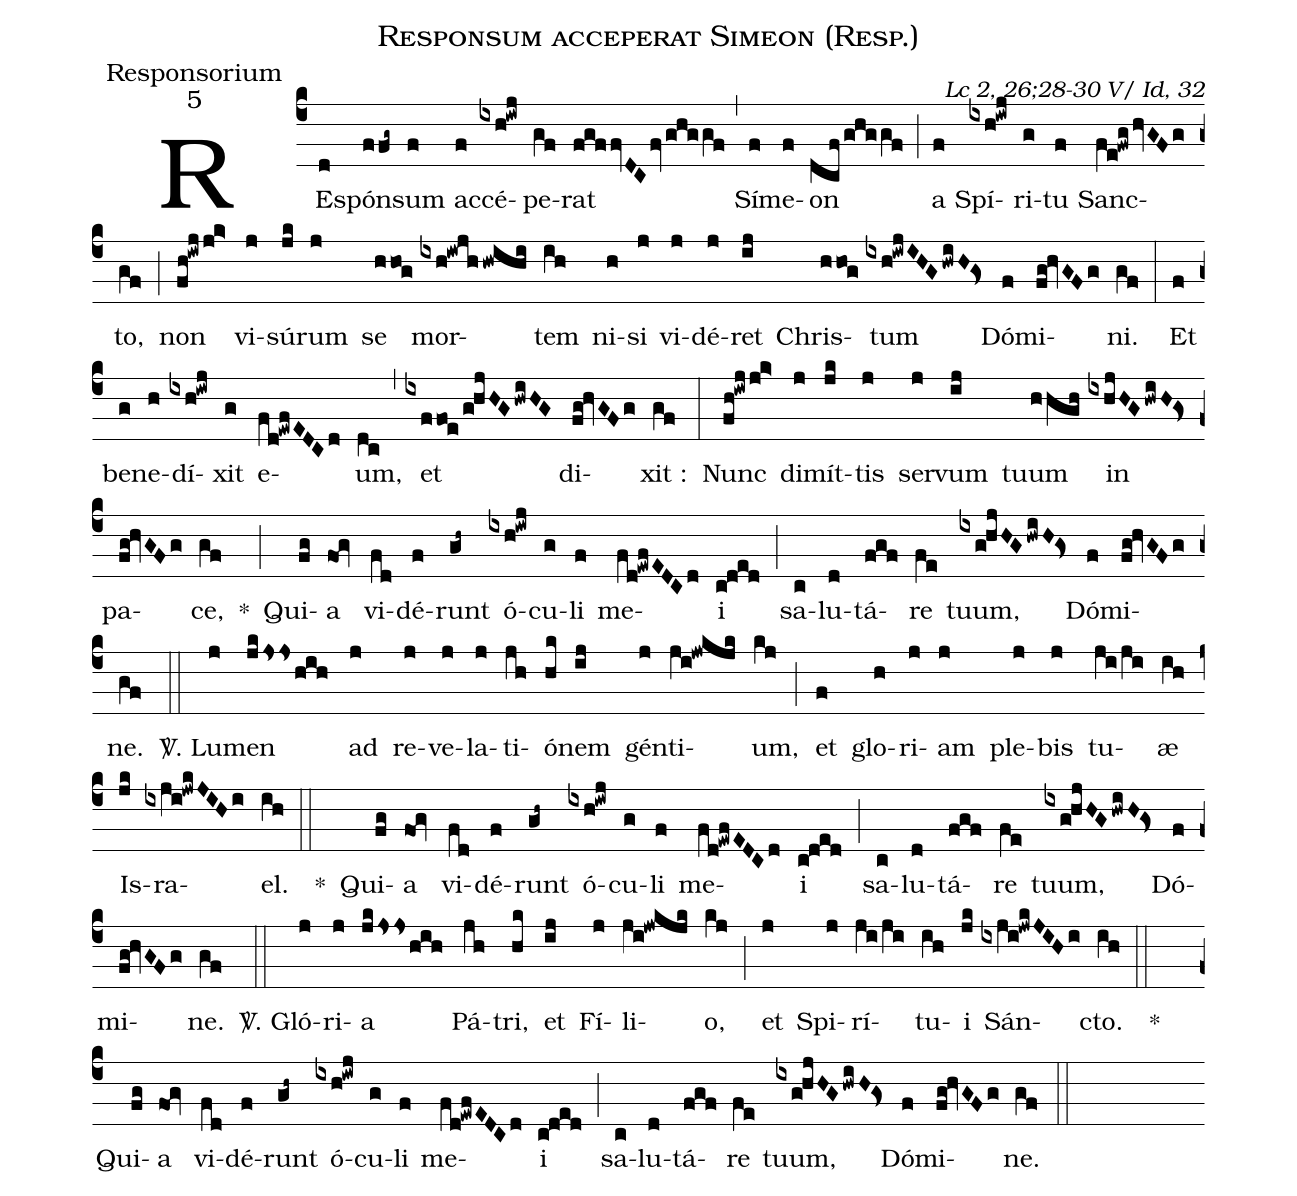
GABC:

name:Responsum acceperat Simeon (Resp.);
office-part:Responsorium;
mode:5;
commentary:Lc 2, 26;28-30 V/ Id, 32;
%%
(c4)RE(d)spón(ffg~)sum(f) ac(f)cé(ixh!iwj)pe(gf)rat(fgffvDCfv/ghggf) (,) Sí(f)me(f)on(dcf/ghggf) (;) a(f) Spí(ixh!iwj)ri(g)tu(f) Sanc(fe!fwg/hvGFg)to,(gf) (;) non(fh!iwjjk>) vi(j)sú(jk)rum(j) se(hhog) mor(ixh!iwjh/hwihi)tem(ih) ni(h)si(j) vi(j)dé(j)ret(ij) Chris(hhog)tum(ixh!iowjIHG/hwiH!Gs>) Dó(f)mi(fg!hvGFg)ni.(gf) (:) Et(f) be(g)ne(h)dí(ixh!iwj)xit(g) e(fd!ewfEDCd)um,(dc) (,) et(ixffoe/ghjHG/hwiHG) di(fg!hvGFg)xit :(gf) (:) Nunc(fh!iwjjk>) di(j)mít(jk)tis(j) ser(j)vum(ij) tuum(hhgh) in(ixhjHG/hwiH!Gs>) pa(fg!hvGFg)ce,(gf) *(;) Qui(fg)a(fog) vi(fd)dé(f)runt(gh~) ó(ixh!iwj)cu(g)li(f) me(fd!ewfEDCd)i(c!ded) (;) sa(c)lu(d)tá(fgf)re(fe) tuum,(ixghjHG/hwiH!Gs>) Dó(f)mi(fg!hvGFg)ne.(gf) (::)

<sp>V/</sp>. Lu(j)men(jk/jsshih) ad(j) re(j)ve(j)la(j)ti(jh)ó(hk)nem(ij) gén(j)ti(ji!jwkjk)um,(kj) (;) et(f) glo(h)ri(j)am(j) ple(j)bis(j) tu(ji/ji)æ(ih) Is(jk)ra(ixji!jwkJIHi)el.(ih) (::)
*() Qui(fg)a(fog) vi(fd)dé(f)runt(gh~) ó(ixh!iwj)cu(g)li(f) me(fd!ewfEDCd)i(c!ded) (;) sa(c)lu(d)tá(fgf)re(fe) tuum,(ixghjHG/hwiH!Gs>) Dó(f)mi(fg!hvGFg)ne.(gf) (::)

<sp>V/</sp>. Gló(j)ri(j)a(jk/jss/hih) Pá(jh)tri,(hk) et(ij) Fí(j)li(ji!jwkjk)o,(kj) (;) et(j) Spi(j)rí(ji/ji)tu(ih)i(jk) Sán(ixji!jwkJIHi)cto.(ih) (::)
*() Qui(fg)a(fog) vi(fd)dé(f)runt(gh~) ó(ixh!iwj)cu(g)li(f) me(fd!ewfEDCd)i(c!ded) (;) sa(c)lu(d)tá(fgf)re(fe) tuum,(ixghjHG/hwiH!Gs>) Dó(f)mi(fg!hvGFg)ne.(gf) (::)
